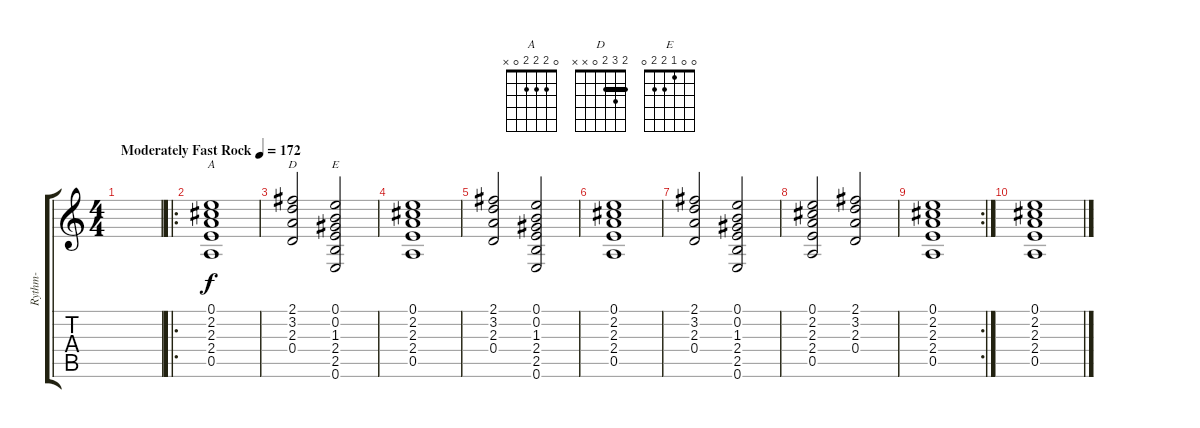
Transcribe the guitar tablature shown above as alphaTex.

\track ("Rythm-" "Rythm-") {instrument overdrivenguitar}
\staff {score tabs}
\tuning (E4 B3 G3 D3 A2 E2) {hide}
\chord ("A" 0 2 2 2 0 x)
\chord ("D" 2 3 2 0 x x) {barre 2}
\chord ("E" 0 0 1 2 2 0)
\ts (4 4)
\tempo (172 "Moderately Fast Rock")
\clef g2
\ks c
|
\ro
(0.1 2.2 2.3 2.4 0.5).1{ch "A"} |
(2.1 3.2 2.3 0.4).2{ch "D"} (0.1 0.2 1.3 2.4 2.5 0.6).2{ch "E"} |
(0.1 2.2 2.3 2.4 0.5).1 |
(2.1 3.2 2.3 0.4).2 (0.1 0.2 1.3 2.4 2.5 0.6).2 |
(0.1 2.2 2.3 2.4 0.5).1 |
(2.1 3.2 2.3 0.4).2 (0.1 0.2 1.3 2.4 2.5 0.6).2 |
(0.1 2.2 2.3 2.4 0.5).2 (2.1 3.2 2.3 0.4).2 |
\rc 2
(0.1 2.2 2.3 2.4 0.5).1 |
(0.1 2.2 2.3 2.4 0.5).1
